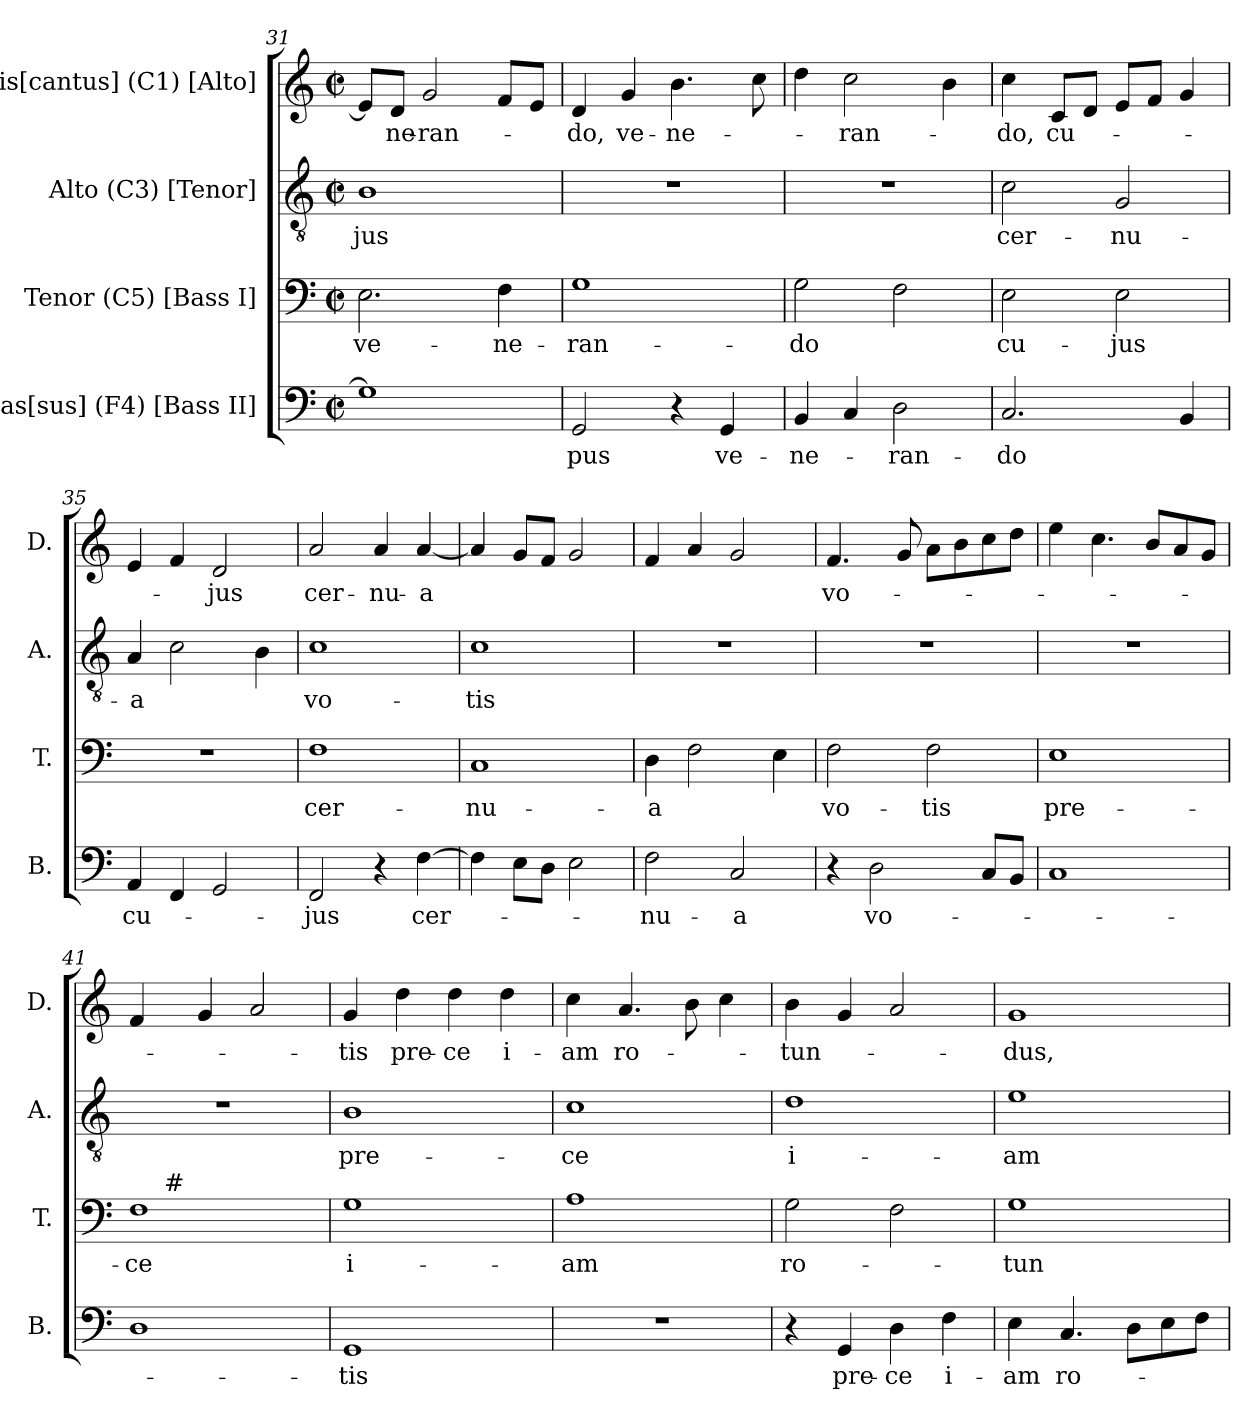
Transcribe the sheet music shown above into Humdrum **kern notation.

**kern	**text	**kern	**text	**kern	**text	**kern	**text
*part4	*part4	*part3	*part3	*part2	*part2	*part1	*part1
*staff4	*staff4	*staff3	*staff3	*staff2	*staff2	*staff1	*staff1
*I"Bas[sus] (F4) [Bass II]	*	*I"Tenor (C5) [Bass I]	*	*I"Alto (C3) [Tenor]	*	*I"Dis[cantus] (C1) [Alto]	*
*I'B.	*	*I'T.	*	*I'A.	*	*I'D.	*
*clefF4	*	*clefF4	*	*clefGv2	*	*clefG2	*
*k[]	*	*k[]	*	*k[]	*	*k[]	*
*C:	*	*C:	*	*C:	*	*C:	*
*M2/2	*	*M2/2	*	*M2/2	*	*M2/2	*
*met(c|)	*	*met(c|)	*	*met(c|)	*	*met(c|)	*
=31	=31	=31	=31	=31	=31	=31	=31
!	!	!	!LO:LY:b	!	!LO:LY:b	!	!
1G]	.	2.E\	ve-	1B	-jus	8e/L]	.
!	!	!	!	!	!	!	!LO:LY:b
.	.	.	.	.	.	8d/J	-ne-
!	!	!	!	!	!	!	!LO:LY:b
.	.	.	.	.	.	2g/	-ran-
!	!	!	!LO:LY:b	!	!	!	!
.	.	4F\	-ne-	.	.	8f/L	.
.	.	.	.	.	.	8e/J	.
=32	=32	=32	=32	=32	=32	=32	=32
!	!LO:LY:b	!	!LO:LY:b	!	!	!	!LO:LY:b
2GG/	-pus	1G	-ran-	1r	.	4d/	-do,
!	!	!	!	!	!	!	!LO:LY:b
.	.	.	.	.	.	4g/	ve-
!	!	!	!	!	!	!	!LO:LY:b
4r	.	.	.	.	.	4.b\	-ne-
!	!LO:LY:b	!	!	!	!	!	!
4GG/	ve-	.	.	.	.	.	.
.	.	.	.	.	.	8cc\	.
!!LO:LB:g=z
=33	=33	=33	=33	=33	=33	=33	=33
!	!LO:LY:b	!	!LO:LY:b	!	!	!	!
4BB/	-ne-	2G\	-do	1r	.	4dd\	.
!	!	!	!	!	!	!	!LO:LY:b
4C/	.	.	.	.	.	2cc\	-ran-
!	!LO:LY:b	!	!	!	!	!	!
2D\	-ran-	2F\	.	.	.	.	.
.	.	.	.	.	.	4b\	.
=34	=34	=34	=34	=34	=34	=34	=34
!	!LO:LY:b	!	!LO:LY:b	!	!LO:LY:b	!	!LO:LY:b
2.C/	-do	2E\	cu-	2c\	cer-	4cc\	-do,
!	!	!	!	!	!	!	!LO:LY:b
.	.	.	.	.	.	8c/L	cu-
.	.	.	.	.	.	8d/J	.
!	!	!	!LO:LY:b	!	!LO:LY:b	!	!
.	.	2E\	-jus	2G/	-nu-	8e/L	.
.	.	.	.	.	.	8f/J	.
4BB/	.	.	.	.	.	4g/	.
=35	=35	=35	=35	=35	=35	=35	=35
!	!LO:LY:b	!	!	!	!LO:LY:b	!	!
4AA/	cu-	1r	.	4A/	-a	4e/	.
4FF/	.	.	.	2c\	.	4f/	.
!	!	!	!	!	!	!	!LO:LY:b
2GG/	.	.	.	.	.	2d/	-jus
.	.	.	.	4B\	.	.	.
=36	=36	=36	=36	=36	=36	=36	=36
!	!LO:LY:b	!	!LO:LY:b	!	!LO:LY:b	!	!LO:LY:b
2FF/	-jus	1F	cer-	1c	vo-	2a/	cer-
!	!	!	!	!	!	!	!LO:LY:b
4r	.	.	.	.	.	4a/	-nu-
!	!LO:LY:b	!	!	!	!	!	!LO:LY:b:rj
[>4F\	cer-	.	.	.	.	[<4a/	-a
=37	=37	=37	=37	=37	=37	=37	=37
!	!	!	!LO:LY:b	!	!LO:LY:b	!	!
4F\]	.	1C	-nu-	1c	-tis	4a/]	.
8E\L	.	.	.	.	.	8g/L	.
8D\J	.	.	.	.	.	8f/J	.
2E\	.	.	.	.	.	2g/	.
=38	=38	=38	=38	=38	=38	=38	=38
!	!LO:LY:b	!	!LO:LY:b	!	!	!	!
2F\	-nu-	4D\	-a	1r	.	4f/	.
.	.	2F\	.	.	.	4a/	.
!	!LO:LY:b	!	!	!	!	!	!
2C/	-a	.	.	.	.	2g/	.
.	.	4E\	.	.	.	.	.
=39	=39	=39	=39	=39	=39	=39	=39
!	!	!	!LO:LY:b	!	!	!	!LO:LY:b
4r	.	2F\	vo-	1r	.	4.f/	vo-
!	!LO:LY:b	!	!	!	!	!	!
2D\	vo-	.	.	.	.	.	.
.	.	.	.	.	.	8g/	.
!	!	!	!LO:LY:b	!	!	!	!
.	.	2F\	-tis	.	.	8a\L	.
.	.	.	.	.	.	8b\	.
8C/L	.	.	.	.	.	8cc\	.
8BB/J	.	.	.	.	.	8dd\J	.
=40	=40	=40	=40	=40	=40	=40	=40
!	!	!	!LO:LY:b	!	!	!	!
1C	.	1E	pre-	1r	.	4ee\	.
.	.	.	.	.	.	4.cc\	.
.	.	.	.	.	.	8b/L	.
.	.	.	.	.	.	8a/	.
.	.	.	.	.	.	8g/J	.
!!LO:PB:g=z
=41	=41	=41	=41	=41	=41	=41	=41
!	!	!	!LO:LY:b	!	!	!	!
*	*	*^	*	*	*	*	*
1D	.	1F	8ryy	-ce	1r	.	4f/	.
!	!	!	!LO:TX:a:t=#	!	!	!	!	!
.	.	.	2..ryy	.	.	.	.	.
.	.	.	.	.	.	.	4g/	.
.	.	.	.	.	.	.	2a/	.
=42	=42	=42	=42	=42	=42	=42	=42	=42
!	!LO:LY:b	!	!	!LO:LY:b:rj	!	!LO:LY:b	!	!LO:LY:b
*	*	*v	*v	*	*	*	*	*
1GG	-tis	1G	i-	1B	pre-	4g/	-tis
!	!	!	!	!	!	!	!LO:LY:b
.	.	.	.	.	.	4dd\	pre-
!	!	!	!	!	!	!	!LO:LY:b:rj
.	.	.	.	.	.	4dd\	-ce
!	!	!	!	!	!	!	!LO:LY:b
.	.	.	.	.	.	4dd\	i-
=43	=43	=43	=43	=43	=43	=43	=43
!	!	!	!LO:LY:b	!	!LO:LY:b	!	!LO:LY:b
1r	.	1A	-am	1c	-ce	4cc\	-am
!	!	!	!	!	!	!	!LO:LY:b
.	.	.	.	.	.	4.a/	ro-
.	.	.	.	.	.	8b\	.
.	.	.	.	.	.	4cc\	.
=44	=44	=44	=44	=44	=44	=44	=44
!	!	!	!LO:LY:b	!	!LO:LY:b:rj	!	!LO:LY:b
4r	.	2G\	ro-	1d	i-	4b\	-tun-
!	!LO:LY:b	!	!	!	!	!	!
4GG/	pre-	.	.	.	.	4g/	.
!	!LO:LY:b:rj	!	!	!	!	!	!
4D\	-ce	2F\	.	.	.	2a/	.
!	!LO:LY:b	!	!	!	!	!	!
4F\	i-	.	.	.	.	.	.
=45	=45	=45	=45	=45	=45	=45	=45
!	!LO:LY:b	!	!LO:LY:b	!	!LO:LY:b	!	!LO:LY:b
4E\	-am	1G	-tun-	1e	-am	1g	-dus,
!	!LO:LY:b	!	!	!	!	!	!
4.C/	ro-	.	.	.	.	.	.
8D\L	.	.	.	.	.	.	.
8E\	.	.	.	.	.	.	.
8F\J	.	.	.	.	.	.	.
=	=	=	=	=	=	=	=
*-	*-	*-	*-	*-	*-	*-	*-
